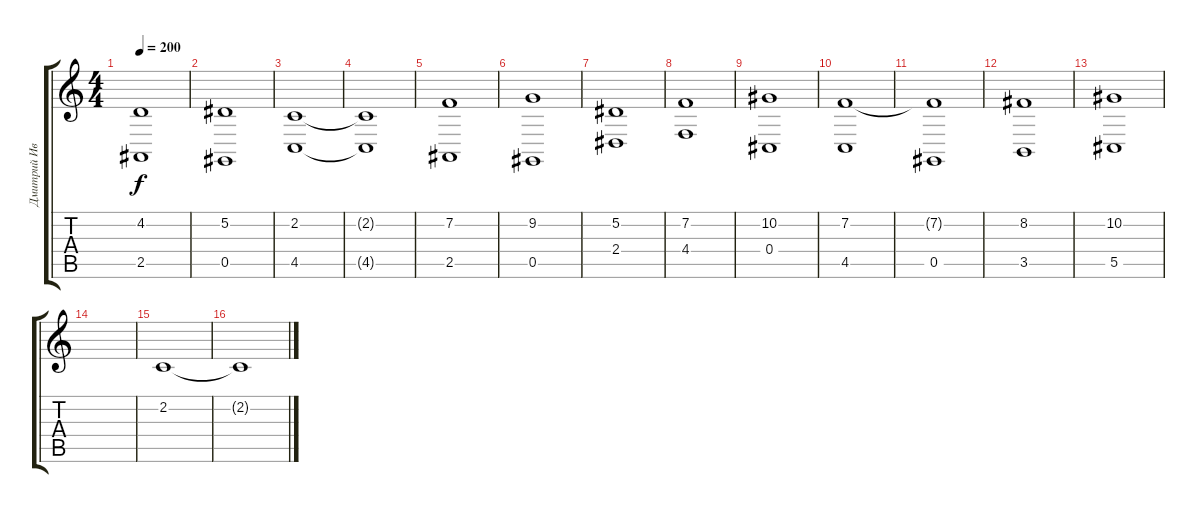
\track ("Дмитрий Иванов" "Дмитрий Ив") {instrument stringensemble1}
\staff {score tabs}
\tuning (Eb4 Bb3 Gb3 Db3 Ab2 Eb2) {hide}
\ts (4 4)
\tempo 200
\clef g2
\ks c
(4.2 2.5).1{dy f} |
(5.2 0.5).1 |
(2.2 4.5).1 |
(2.2{t} 4.5{t}).1 |
(7.2 2.5).1 |
(9.2 0.5).1 |
(5.2 2.4).1 |
(7.2 4.4).1 |
(10.2 0.4).1 |
(7.2 4.5).1 |
(7.2{t} 0.5).1 |
(8.2 3.5).1 |
(10.2 5.5).1 |
|
2.2.1 |
2.2{t}.1
